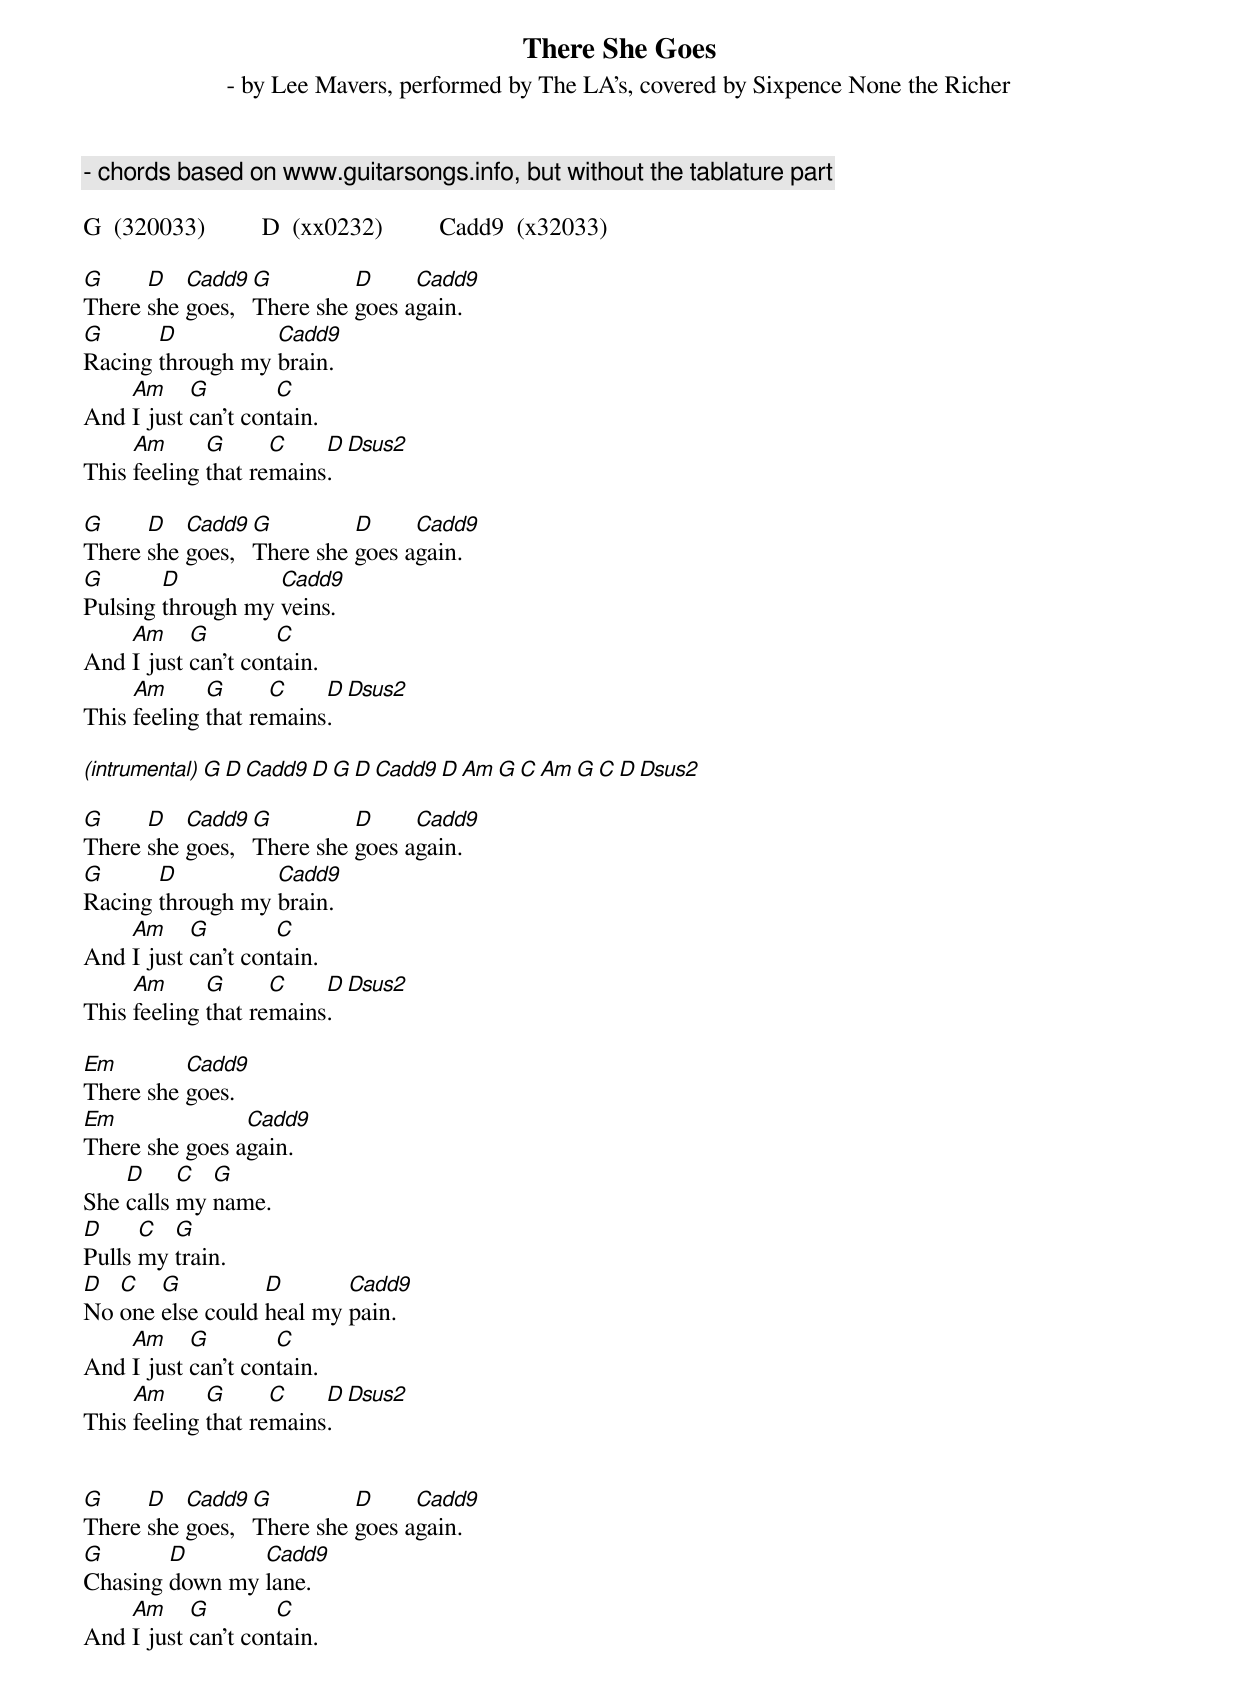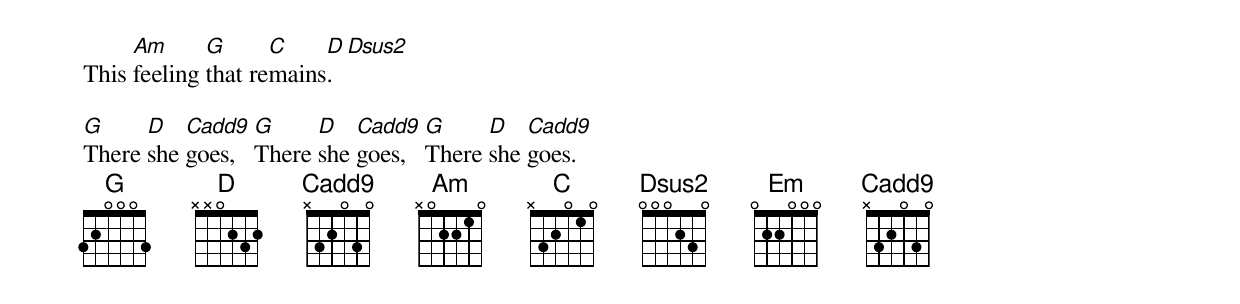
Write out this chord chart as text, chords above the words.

There She Goes
 - by Lee Mavers, performed by The LA's, covered by Sixpence None the Richer
 - chords based on www.guitarsongs.info, but without the tablature part

G  (320033)         D  (xx0232)         Cadd9  (x32033)

G     D   Cadd9  G         D     Cadd9
There she goes,  There she goes again.
G      D          Cadd9
Racing through my brain.
    Am     G        C
And I just can't contain.
     Am      G      C    D Dsus2
This feeling that remains.

G     D   Cadd9  G         D     Cadd9
There she goes,  There she goes again.
G       D          Cadd9
Pulsing through my veins.
    Am     G        C
And I just can't contain.
     Am      G      C    D Dsus2
This feeling that remains.

  (intrumental)  G D Cadd9 D   G D Cadd9 D   Am G C   Am G C D Dsus2

G     D   Cadd9  G         D     Cadd9
There she goes,  There she goes again.
G      D          Cadd9
Racing through my brain.
    Am     G        C
And I just can't contain.
     Am      G      C    D Dsus2
This feeling that remains.

Em        C(add9)
There she goes.
Em              C(add9)
There she goes again.
    D     C  G
She calls my name.
D     C  G
Pulls my train.
D  C   G          D       Cadd9
No one else could heal my pain.
    Am     G        C
And I just can't contain.
     Am      G      C    D Dsus2
This feeling that remains.


G     D   Cadd9  G         D     Cadd9
There she goes,  There she goes again.
G       D       Cadd9
Chasing down my lane.
    Am     G        C
And I just can't contain.
     Am      G      C    D Dsus2
This feeling that remains.

G     D   Cadd9   G     D   Cadd9   G     D   Cadd9
There she goes,   There she goes,   There she goes.
